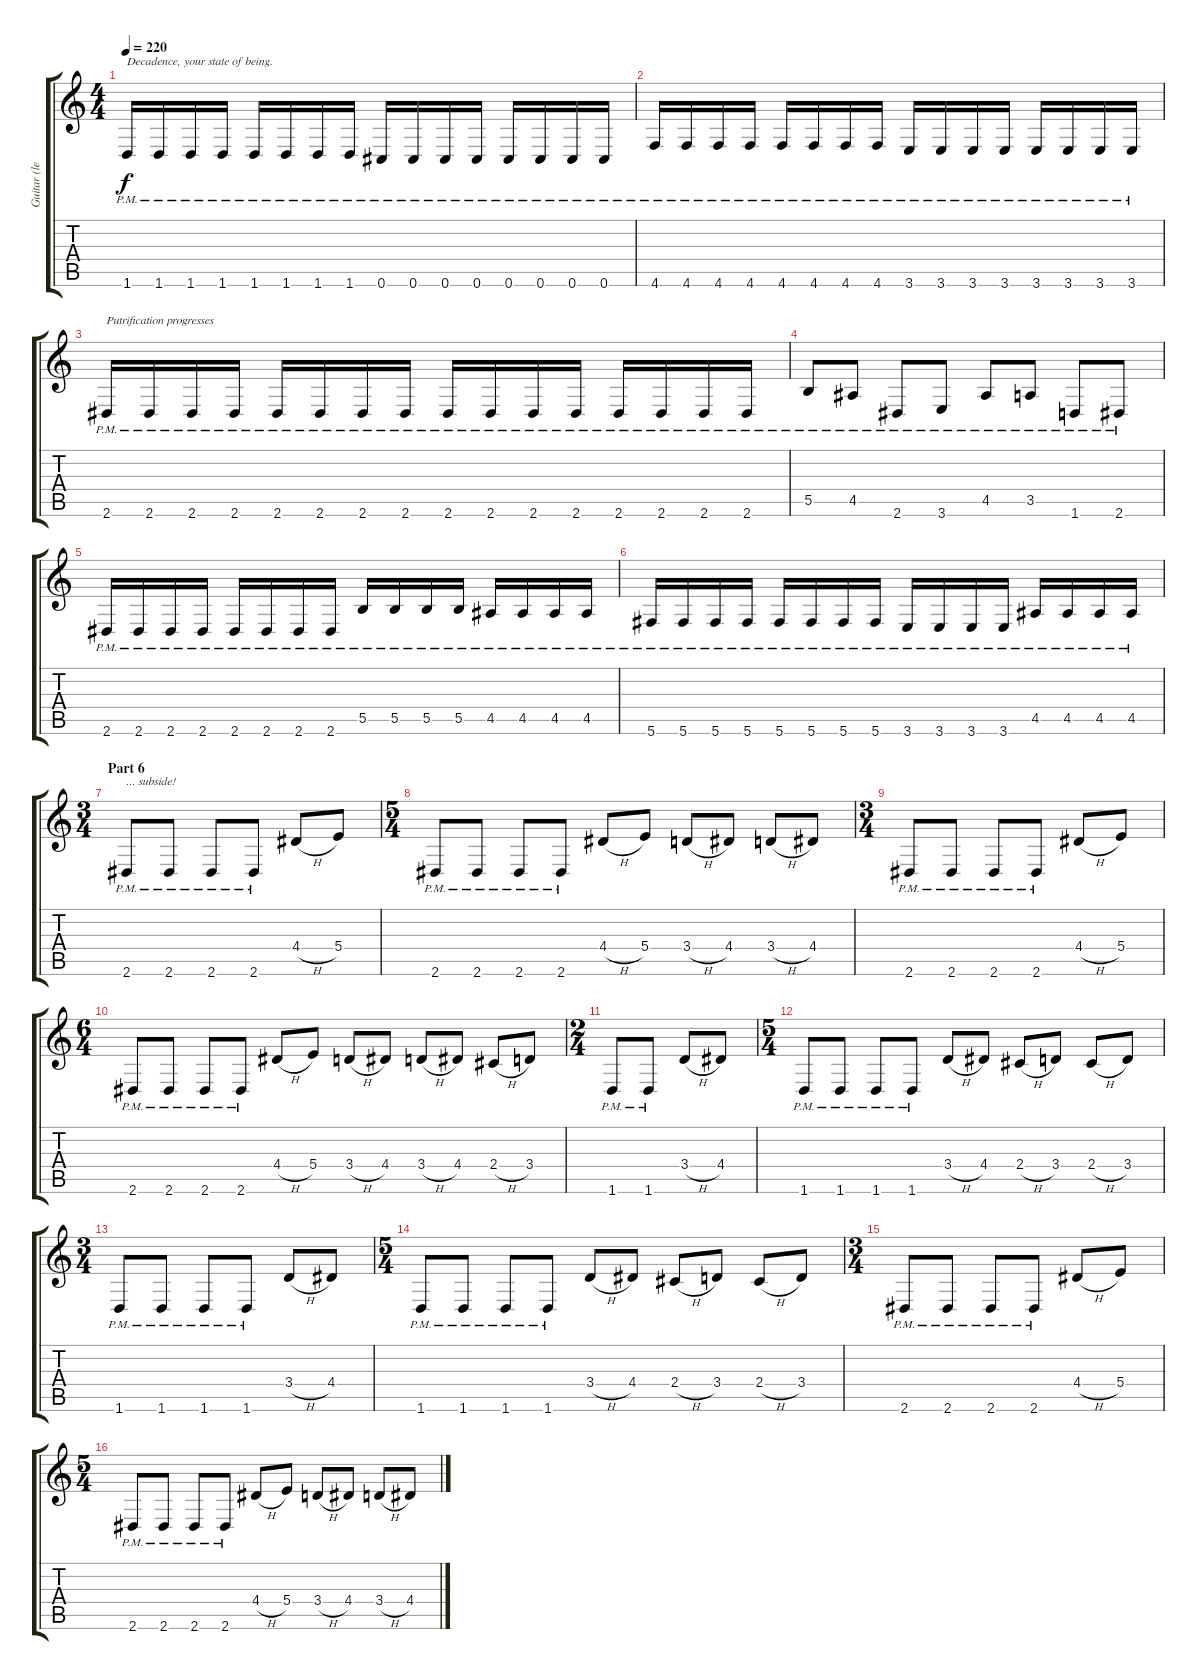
\track ("Guitar (left)" "Guitar (le") {instrument distortionguitar}
\staff {score tabs}
\tuning (Db4 Ab3 E3 B2 Gb2 Db2) {hide}
\ts (4 4)
\tempo 220
\clef g2
\ks c
1.6{pm}.16{txt "Decadence, your state of being." dy f} 1.6{pm}.16 1.6{pm}.16 1.6{pm}.16 1.6{pm}.16 1.6{pm}.16 1.6{pm}.16 1.6{pm}.16 0.6{pm}.16 0.6{pm}.16 0.6{pm}.16 0.6{pm}.16 0.6{pm}.16 0.6{pm}.16 0.6{pm}.16 0.6{pm}.16 |
4.6{pm}.16 4.6{pm}.16 4.6{pm}.16 4.6{pm}.16 4.6{pm}.16 4.6{pm}.16 4.6{pm}.16 4.6{pm}.16 3.6{pm}.16 3.6{pm}.16 3.6{pm}.16 3.6{pm}.16 3.6{pm}.16 3.6{pm}.16 3.6{pm}.16 3.6{pm}.16 |
2.6{pm}.16{txt "Putrification progresses"} 2.6{pm}.16 2.6{pm}.16 2.6{pm}.16 2.6{pm}.16 2.6{pm}.16 2.6{pm}.16 2.6{pm}.16 2.6{pm}.16 2.6{pm}.16 2.6{pm}.16 2.6{pm}.16 2.6{pm}.16 2.6{pm}.16 2.6{pm}.16 2.6{pm}.16 |
5.5{pm}.8 4.5{pm}.8 2.6{pm}.8 3.6{pm}.8 4.5{pm}.8 3.5{pm}.8 1.6{pm}.8 2.6{pm}.8 |
2.6{pm}.16 2.6{pm}.16 2.6{pm}.16 2.6{pm}.16 2.6{pm}.16 2.6{pm}.16 2.6{pm}.16 2.6{pm}.16 5.5{pm}.16 5.5{pm}.16 5.5{pm}.16 5.5{pm}.16 4.5{pm}.16 4.5{pm}.16 4.5{pm}.16 4.5{pm}.16 |
5.6{pm}.16 5.6{pm}.16 5.6{pm}.16 5.6{pm}.16 5.6{pm}.16 5.6{pm}.16 5.6{pm}.16 5.6{pm}.16 3.6{pm}.16 3.6{pm}.16 3.6{pm}.16 3.6{pm}.16 4.5{pm}.16 4.5{pm}.16 4.5{pm}.16 4.5{pm}.16 |
\ts (3 4)
\section ("" "Part 6")
2.6{pm}.8{txt "... subside!"} 2.6{pm}.8 2.6{pm}.8 2.6{pm}.8 4.4{h}.8 5.4.8 |
\ts (5 4)
2.6{pm}.8 2.6{pm}.8 2.6{pm}.8 2.6{pm}.8 4.4{h}.8 5.4.8 3.4{h}.8 4.4.8 3.4{h}.8 4.4.8 |
\ts (3 4)
2.6{pm}.8 2.6{pm}.8 2.6{pm}.8 2.6{pm}.8 4.4{h}.8 5.4.8 |
\ts (6 4)
2.6{pm}.8 2.6{pm}.8 2.6{pm}.8 2.6{pm}.8 4.4{h}.8 5.4.8 3.4{h}.8 4.4.8 3.4{h}.8 4.4.8 2.4{h}.8 3.4.8 |
\ts (2 4)
1.6{pm}.8 1.6{pm}.8 3.4{h}.8 4.4.8 |
\ts (5 4)
1.6{pm}.8 1.6{pm}.8 1.6{pm}.8 1.6{pm}.8 3.4{h}.8 4.4.8 2.4{h}.8 3.4.8 2.4{h}.8 3.4.8 |
\ts (3 4)
1.6{pm}.8 1.6{pm}.8 1.6{pm}.8 1.6{pm}.8 3.4{h}.8 4.4.8 |
\ts (5 4)
1.6{pm}.8 1.6{pm}.8 1.6{pm}.8 1.6{pm}.8 3.4{h}.8 4.4.8 2.4{h}.8 3.4.8 2.4{h}.8 3.4.8 |
\ts (3 4)
2.6{pm}.8 2.6{pm}.8 2.6{pm}.8 2.6{pm}.8 4.4{h}.8 5.4.8 |
\ts (5 4)
2.6{pm}.8 2.6{pm}.8 2.6{pm}.8 2.6{pm}.8 4.4{h}.8 5.4.8 3.4{h}.8 4.4.8 3.4{h}.8 4.4.8
